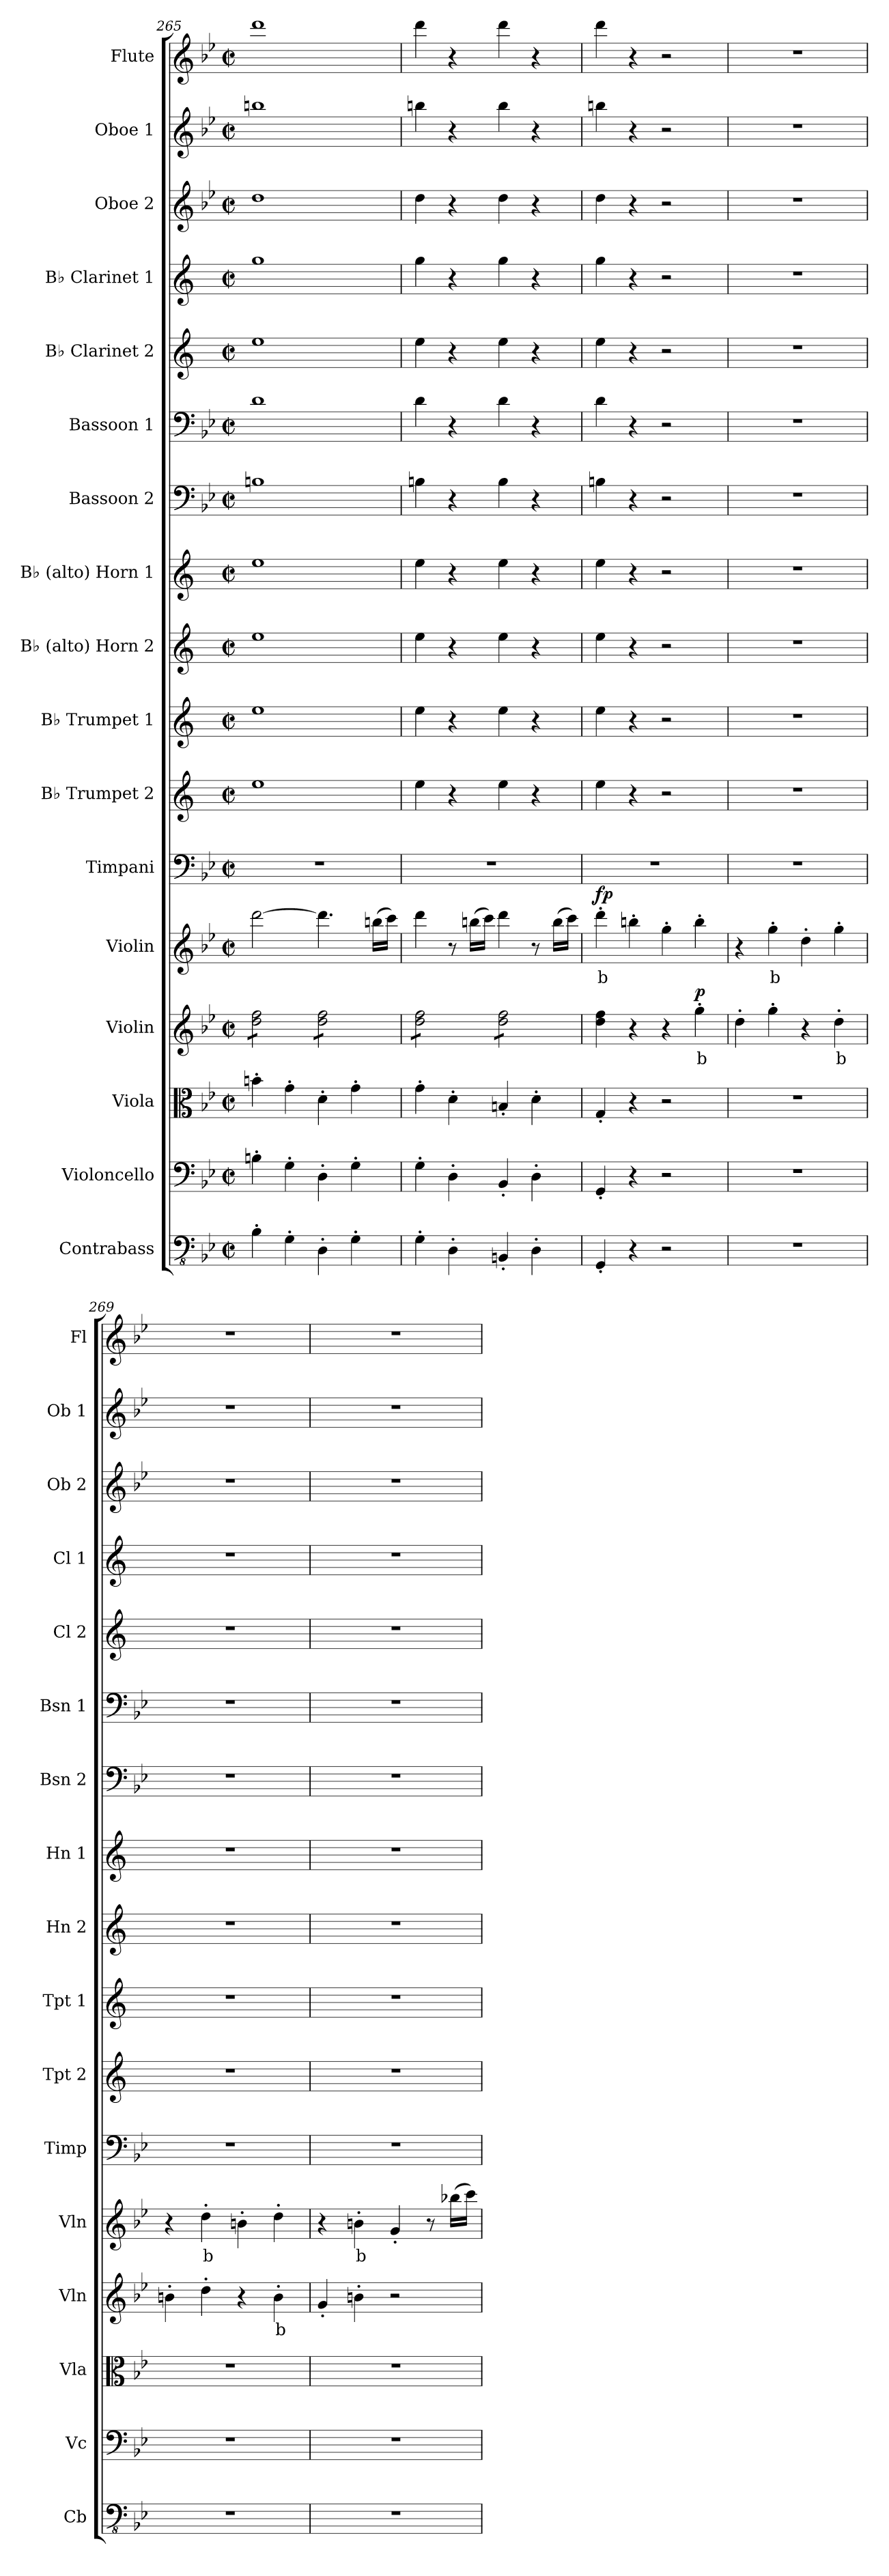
**kern	**kern	**kern	**kern	**text	**dynam	**kern	**text	**dynam	**kern	**kern	**kern	**kern	**kern	**kern	**kern	**kern	**kern	**kern	**kern	**kern
*part17	*part16	*part15	*part14	*part14	*part14	*part13	*part13	*part13	*part12	*part11	*part10	*part9	*part8	*part7	*part6	*part5	*part4	*part3	*part2	*part1
*staff17	*staff16	*staff15	*staff14	*staff14	*staff14	*staff13	*staff13	*staff13	*staff12	*staff11	*staff10	*staff9	*staff8	*staff7	*staff6	*staff5	*staff4	*staff3	*staff2	*staff1
*I"Contrabass	*I"Violoncello	*I"Viola	*I"Violin	*	*	*I"Violin	*	*	*I"Timpani	*I"B♭ Trumpet 2	*I"B♭ Trumpet 1	*I"B♭ (alto) Horn 2	*I"B♭ (alto) Horn 1	*I"Bassoon 2	*I"Bassoon 1	*I"B♭ Clarinet 2	*I"B♭ Clarinet 1	*I"Oboe 2	*I"Oboe 1	*I"Flute
*I'Cb	*I'Vc	*I'Vla	*I'Vln	*	*	*I'Vln	*	*	*I'Timp	*I'Tpt 2	*I'Tpt 1	*I'Hn 2	*I'Hn 1	*I'Bsn 2	*I'Bsn 1	*I'Cl 2	*I'Cl 1	*I'Ob 2	*I'Ob 1	*I'Fl
*clefFv4	*clefF4	*clefC3	*clefG2	*	*	*clefG2	*	*	*clefF4	*clefG2	*clefG2	*clefG2	*clefG2	*clefF4	*clefF4	*clefG2	*clefG2	*clefG2	*clefG2	*clefG2
*	*	*	*	*	*	*	*	*	*	*ITrd1c2	*ITrd1c2	*ITrd1c2	*ITrd1c2	*	*	*ITrd1c2	*ITrd1c2	*	*	*
*k[b-e-]	*k[b-e-]	*k[b-e-]	*k[b-e-]	*	*	*k[b-e-]	*	*	*k[b-e-]	*k[b-e-]	*k[b-e-]	*k[b-e-]	*k[b-e-]	*k[b-e-]	*k[b-e-]	*k[b-e-]	*k[b-e-]	*k[b-e-]	*k[b-e-]	*k[b-e-]
*M2/2	*M2/2	*M2/2	*M2/2	*	*	*M2/2	*	*	*M2/2	*M2/2	*M2/2	*M2/2	*M2/2	*M2/2	*M2/2	*M2/2	*M2/2	*M2/2	*M2/2	*M2/2
*met(c|)	*met(c|)	*met(c|)	*met(c|)	*	*	*met(c|)	*	*	*met(c|)	*met(c|)	*met(c|)	*met(c|)	*met(c|)	*met(c|)	*met(c|)	*met(c|)	*met(c|)	*met(c|)	*met(c|)	*met(c|)
=265	=265	=265	=265	=265	=265	=265	=265	=265	=265	=265	=265	=265	=265	=265	=265	=265	=265	=265	=265	=265
*	*	*	*tremolo	*	*	*	*	*	*	*	*	*	*	*	*	*	*	*	*	*
4BB-'\	4Bn'\	4bn'\	8dd\ 8ff\L	.	.	[2ddd\	.	.	1r	1dd	1dd	1dd	1dd	1Bn	1d	1dd	1ff	1dd	1bbn	1ddd
.	.	.	8dd\ 8ff\	.	.	.	.	.	.	.	.	.	.	.	.	.	.	.	.	.
4GG'\	4G'\	4g'\	8dd\ 8ff\	.	.	.	.	.	.	.	.	.	.	.	.	.	.	.	.	.
.	.	.	8dd\ 8ff\J	.	.	.	.	.	.	.	.	.	.	.	.	.	.	.	.	.
4DD'\	4D'\	4d'\	8dd\ 8ff\L	.	.	4.ddd\]	.	.	.	.	.	.	.	.	.	.	.	.	.	.
.	.	.	8dd\ 8ff\	.	.	.	.	.	.	.	.	.	.	.	.	.	.	.	.	.
4GG'\	4G'\	4g'\	8dd\ 8ff\	.	.	.	.	.	.	.	.	.	.	.	.	.	.	.	.	.
.	.	.	8dd\ 8ff\J	.	.	(>16bbn\LL	.	.	.	.	.	.	.	.	.	.	.	.	.	.
.	.	.	.	.	.	16ccc\JJ)	.	.	.	.	.	.	.	.	.	.	.	.	.	.
=266	=266	=266	=266	=266	=266	=266	=266	=266	=266	=266	=266	=266	=266	=266	=266	=266	=266	=266	=266	=266
4GG'\	4G'\	4g'\	8dd\ 8ff\L	.	.	4ddd\	.	.	1r	4dd\	4dd\	4dd\	4dd\	4Bn\	4d\	4dd\	4ff\	4dd\	4bbn\	4ddd\
.	.	.	8dd\ 8ff\	.	.	.	.	.	.	.	.	.	.	.	.	.	.	.	.	.
4DD'\	4D'\	4d'\	8dd\ 8ff\	.	.	8r	.	.	.	4r	4r	4r	4r	4r	4r	4r	4r	4r	4r	4r
.	.	.	8dd\ 8ff\J	.	.	(>16bbn\LL	.	.	.	.	.	.	.	.	.	.	.	.	.	.
.	.	.	.	.	.	16ccc\JJ)	.	.	.	.	.	.	.	.	.	.	.	.	.	.
4BBBn'/	4BB-'/	4Bn'/	8dd\ 8ff\L	.	.	4ddd\	.	.	.	4dd\	4dd\	4dd\	4dd\	4B\	4d\	4dd\	4ff\	4dd\	4bb\	4ddd\
.	.	.	8dd\ 8ff\	.	.	.	.	.	.	.	.	.	.	.	.	.	.	.	.	.
4DD'\	4D'\	4d'\	8dd\ 8ff\	.	.	8r	.	.	.	4r	4r	4r	4r	4r	4r	4r	4r	4r	4r	4r
.	.	.	8dd\ 8ff\J	.	.	(>16bb\LL	.	.	.	.	.	.	.	.	.	.	.	.	.	.
*	*	*	*Xtremolo	*	*	*	*	*	*	*	*	*	*	*	*	*	*	*	*	*
.	.	.	.	.	.	16ccc\JJ)	.	.	.	.	.	.	.	.	.	.	.	.	.	.
=267	=267	=267	=267	=267	=267	=267	=267	=267	=267	=267	=267	=267	=267	=267	=267	=267	=267	=267	=267	=267
!	!	!	!	!	!	!	!LO:LY:b:color=#FF0000	!LO:DY:b	!	!	!	!	!	!	!	!	!	!	!	!
4GGG'/	4GG'/	4G'/	4dd\ 4ff\	.	.	4ddd'\	b	fp	1r	4dd\	4dd\	4dd\	4dd\	4Bn\	4d\	4dd\	4ff\	4dd\	4bbn\	4ddd\
4r	4r	4r	4r	.	.	4bbn'\	.	.	.	4r	4r	4r	4r	4r	4r	4r	4r	4r	4r	4r
2r	2r	2r	4r	.	.	4gg'\	.	.	.	2r	2r	2r	2r	2r	2r	2r	2r	2r	2r	2r
!	!	!	!	!LO:LY:b:color=#FF0000	!LO:DY:b	!	!	!	!	!	!	!	!	!	!	!	!	!	!	!
.	.	.	4gg'\	b	p	4bb'\	.	.	.	.	.	.	.	.	.	.	.	.	.	.
=268	=268	=268	=268	=268	=268	=268	=268	=268	=268	=268	=268	=268	=268	=268	=268	=268	=268	=268	=268	=268
1r	1r	1r	4dd'\	.	.	4r	.	.	1r	1r	1r	1r	1r	1r	1r	1r	1r	1r	1r	1r
!	!	!	!	!	!	!	!LO:LY:b:color=#FF0000	!	!	!	!	!	!	!	!	!	!	!	!	!
.	.	.	4gg'\	.	.	4gg'\	b	.	.	.	.	.	.	.	.	.	.	.	.	.
.	.	.	4r	.	.	4dd'\	.	.	.	.	.	.	.	.	.	.	.	.	.	.
!	!	!	!	!LO:LY:b:color=#FF0000	!	!	!	!	!	!	!	!	!	!	!	!	!	!	!	!
.	.	.	4dd'\	b	.	4gg'\	.	.	.	.	.	.	.	.	.	.	.	.	.	.
=269	=269	=269	=269	=269	=269	=269	=269	=269	=269	=269	=269	=269	=269	=269	=269	=269	=269	=269	=269	=269
1r	1r	1r	4bn'\	.	.	4r	.	.	1r	1r	1r	1r	1r	1r	1r	1r	1r	1r	1r	1r
!	!	!	!	!	!	!	!LO:LY:b:color=#FF0000	!	!	!	!	!	!	!	!	!	!	!	!	!
.	.	.	4dd'\	.	.	4dd'\	b	.	.	.	.	.	.	.	.	.	.	.	.	.
.	.	.	4r	.	.	4bn'\	.	.	.	.	.	.	.	.	.	.	.	.	.	.
!	!	!	!	!LO:LY:b:color=#FF0000	!	!	!	!	!	!	!	!	!	!	!	!	!	!	!	!
.	.	.	4b'\	b	.	4dd'\	.	.	.	.	.	.	.	.	.	.	.	.	.	.
=270	=270	=270	=270	=270	=270	=270	=270	=270	=270	=270	=270	=270	=270	=270	=270	=270	=270	=270	=270	=270
1r	1r	1r	4g'/	.	.	4r	.	.	1r	1r	1r	1r	1r	1r	1r	1r	1r	1r	1r	1r
!	!	!	!	!	!	!	!LO:LY:b:color=#FF0000	!	!	!	!	!	!	!	!	!	!	!	!	!
.	.	.	4bn'\	.	.	4bn'\	b	.	.	.	.	.	.	.	.	.	.	.	.	.
.	.	.	2r	.	.	4g'/	.	.	.	.	.	.	.	.	.	.	.	.	.	.
.	.	.	.	.	.	8r	.	.	.	.	.	.	.	.	.	.	.	.	.	.
.	.	.	.	.	.	(>16bb-X\LL	.	.	.	.	.	.	.	.	.	.	.	.	.	.
.	.	.	.	.	.	16ccc\JJ)	.	.	.	.	.	.	.	.	.	.	.	.	.	.
=	=	=	=	=	=	=	=	=	=	=	=	=	=	=	=	=	=	=	=	=
*-	*-	*-	*-	*-	*-	*-	*-	*-	*-	*-	*-	*-	*-	*-	*-	*-	*-	*-	*-	*-
